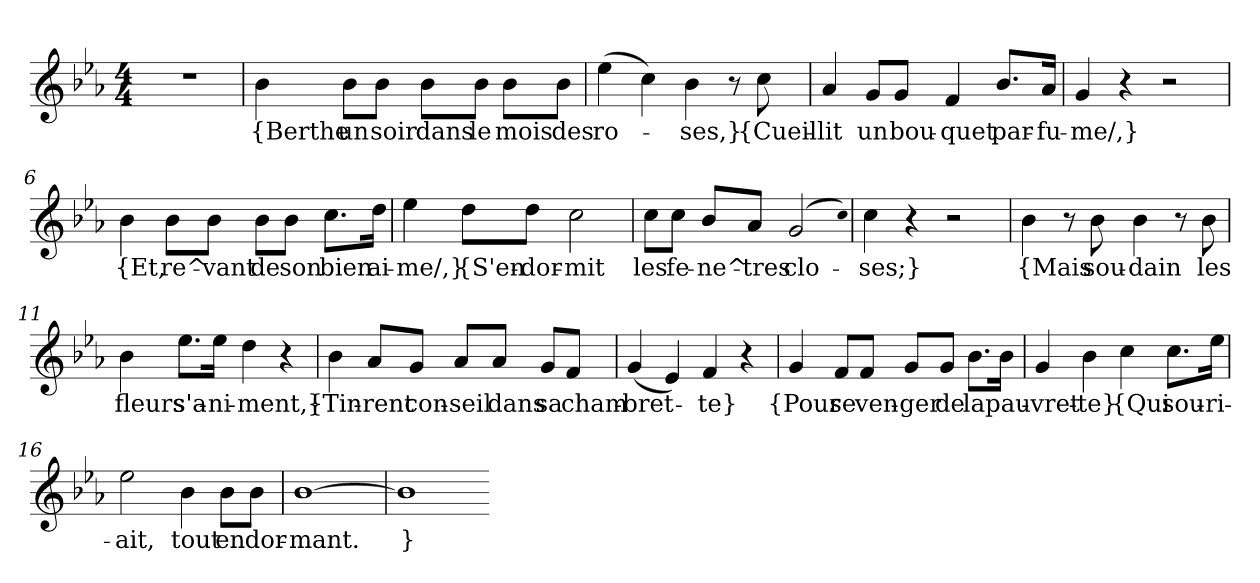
**kern	**text
*part1	*part1
*staff1	*staff1
*clefG2	*
*k[b-e-a-]	*
*M4/4	*
=1	=1
1r	.
=2	=2
4b-	{Berthe
8b-\L	un
8b-\J	soir
8b-\L	dans
8b-\J	le
8b-\L	mois
8b-\J	des
=3	=3
(4ee-	ro-
4cc)	.
4b-	-ses,}
8r	.
8cc	{Cueil-
=4	=4
4a-	-lit
8g/L	un
8g/J	bou-
4f	-quet
8.b-/L	par-
16a-/Jk	-fu-
=5	=5
4g	-me/,}
4r	.
2r	.
=6	=6
4b-	{Et,
8b-\L	re^-
8b-\J	-vant
8b-\L	de
8b-\J	son
8.cc\L	bien
16dd\Jk	ai-
=7	=7
4ee-	-me/,}
8dd\L	{S'en-
8dd\J	-dor-
2cc	-mit
=8	=8
8cc\L	les
8cc\J	fe-
8b-/L	-ne^-
8a-/J	-tres
(2g	clo-
qcc)	.
=9	=9
4cc	-ses;}
4r	.
2r	.
=10	=10
4b-	{Mais
8r	.
8b-	sou-
4b-	-dain
8r	.
8b-	les
=11	=11
4b-	fleurs
8.ee-\L	s'a-
16ee-\Jk	-ni-
4dd	-ment,}
4r	.
=12	=12
4b-	{Tin-
8a-/L	-rent
8g/J	con-
8a-/L	-seil
8a-/J	dans
8g/L	sa
8f/J	cham-
=13	=13
(4g	-bret-
4e-)	.
4f	-te}
4r	.
=14	=14
4g	{Pour
8f/L	se
8f/J	ven-
8g/L	-ger
8g/J	de
8.b-\L	la
16b-\Jk	pau-
=15	=15
4g	-vret-
4b-	-te}
4cc	{Qui
8.cc\L	sou-
16ee-\Jk	-ri-
=16	=16
2ee-	-ait,
4b-	tout
8b-\L	en
8b-\J	dor-
=17	=17
[1b-	-mant.
=18	=18
1b-]	}
=-	=-
*-	*-
